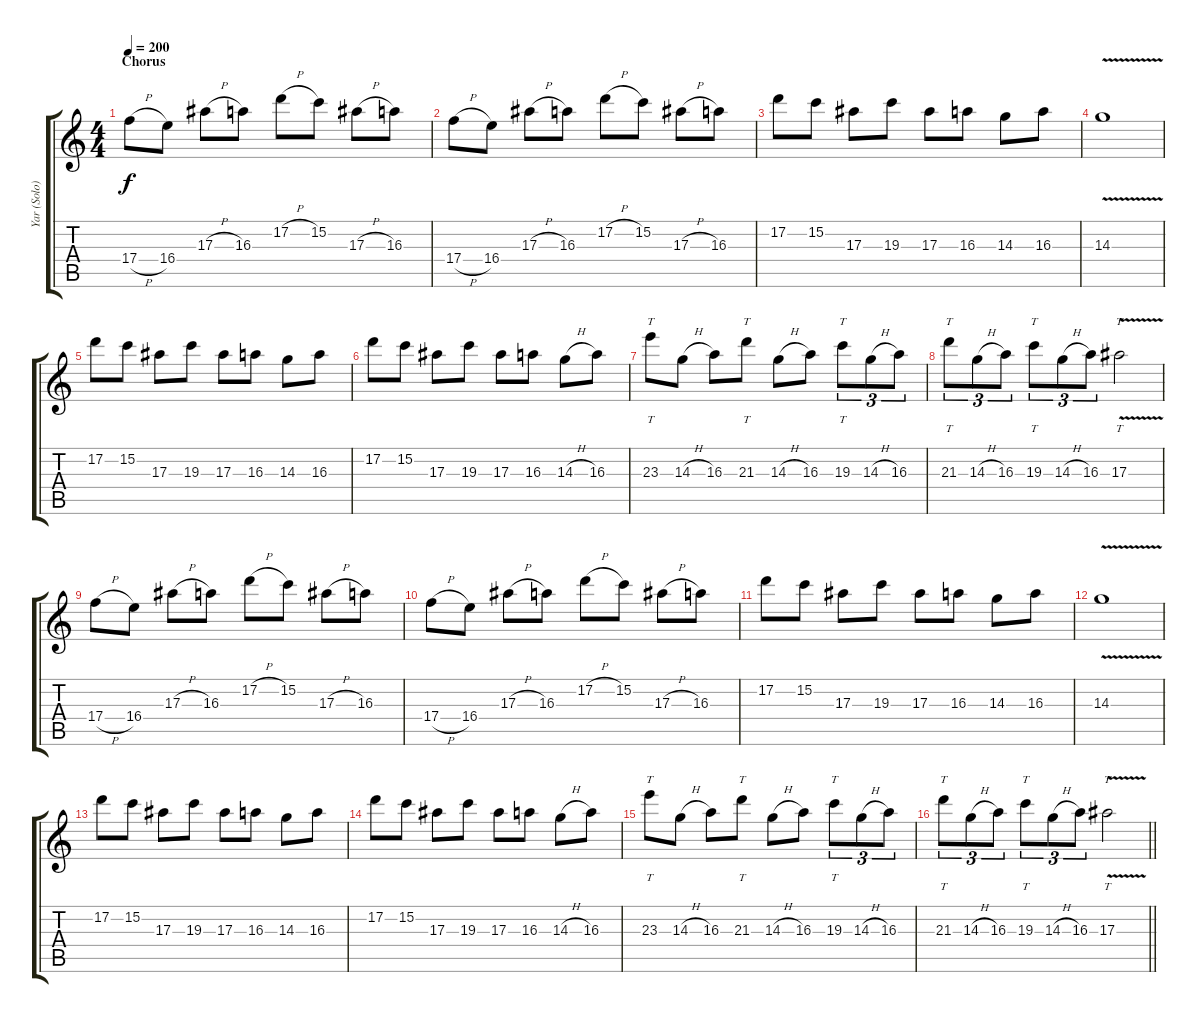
\track ("Yar (Solo) " "Yar (Solo)") {instrument overdrivenguitar}
\staff {score tabs}
\tuning (D4 A3 F3 C3 G2 C2) {hide}
\ts (4 4)
\section ("" "Chorus")
\tempo 200
\clef g2
\ks c
17.4{h}.8{dy f} 16.4.8 17.3{h}.8 16.3.8 17.2{h}.8 15.2.8 17.3{h}.8 16.3.8 |
17.4{h}.8 16.4.8 17.3{h}.8 16.3.8 17.2{h}.8 15.2.8 17.3{h}.8 16.3.8 |
17.2.8 15.2.8 17.3.8 19.3.8 17.3.8 16.3.8 14.3.8 16.3.8 |
14.3{v}.1 |
17.2.8 15.2.8 17.3.8 19.3.8 17.3.8 16.3.8 14.3.8 16.3.8 |
17.2.8 15.2.8 17.3.8 19.3.8 17.3.8 16.3.8 14.3{h}.8 16.3.8 |
23.3.8{tt} 14.3{h}.8 16.3.8 21.3.8{tt} 14.3{h}.8 16.3.8 19.3.8{tt tu (3 2)} 14.3{h}.8{tu (3 2)} 16.3.8{tu (3 2)} |
21.3.8{tt tu (3 2)} 14.3{h}.8{tu (3 2)} 16.3.8{tu (3 2)} 19.3.8{tt tu (3 2)} 14.3{h}.8{tu (3 2)} 16.3.8{tu (3 2)} 17.3{v}.2{tt} |
17.4{h}.8 16.4.8 17.3{h}.8 16.3.8 17.2{h}.8 15.2.8 17.3{h}.8 16.3.8 |
17.4{h}.8 16.4.8 17.3{h}.8 16.3.8 17.2{h}.8 15.2.8 17.3{h}.8 16.3.8 |
17.2.8 15.2.8 17.3.8 19.3.8 17.3.8 16.3.8 14.3.8 16.3.8 |
14.3{v}.1 |
17.2.8 15.2.8 17.3.8 19.3.8 17.3.8 16.3.8 14.3.8 16.3.8 |
17.2.8 15.2.8 17.3.8 19.3.8 17.3.8 16.3.8 14.3{h}.8 16.3.8 |
23.3.8{tt} 14.3{h}.8 16.3.8 21.3.8{tt} 14.3{h}.8 16.3.8 19.3.8{tt tu (3 2)} 14.3{h}.8{tu (3 2)} 16.3.8{tu (3 2)} |
\barLineRight lightlight
21.3.8{tt tu (3 2)} 14.3{h}.8{tu (3 2)} 16.3.8{tu (3 2)} 19.3.8{tt tu (3 2)} 14.3{h}.8{tu (3 2)} 16.3.8{tu (3 2)} 17.3{v}.2{tt}
